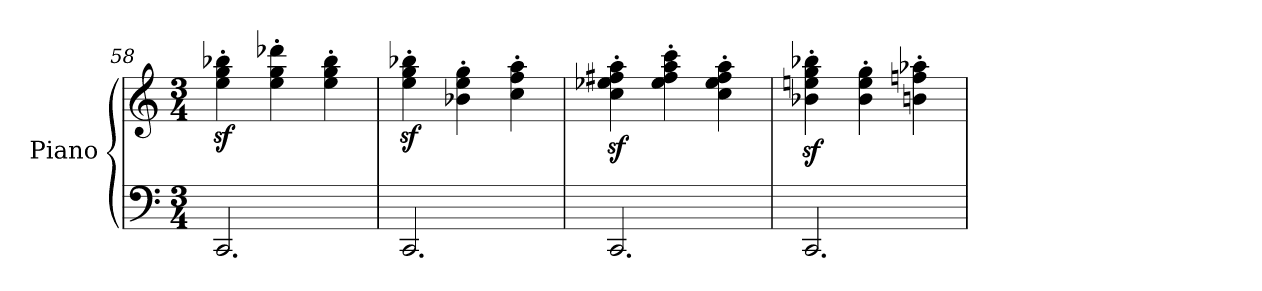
**kern	**kern
*part1	*part1
*staff2	*staff1
*I"Piano	*
*I'Pno.	*
*clefF4	*clefG2
*k[]	*k[]
*M3/4	*M3/4
=58	=58
*^	*
2.CC/	8DD!yy	4ee\z<' 4gg\z<' 4bb-X\z<'
.	8CC!yy	.
.	8DD!yy	4ee\' 4gg\' 4ddd-X\'
.	8CC!yy	.
.	8DD!yy	4ee\' 4gg\' 4bb-\'
.	8CC!yy	.
=59	=59	=59
2.CC/	8DD!yy	4ee\z<' 4gg\z<' 4bb-X\z<'
.	8CC!yy	.
.	8DD!yy	4b-X\' 4ee\' 4gg\'
.	8CC!yy	.
.	8DD!yy	4cc\' 4ff\' 4aa\'
.	8CC!yy	.
=60	=60	=60
2.CC/	8DD!yy	4cc\z<' 4ee-X\z<' 4ff#X\z<' 4aa\z<'
.	8CC!yy	.
.	8DD!yy	4ee-\' 4ff#\' 4aa\' 4ccc\'
.	8CC!yy	.
.	8DD!yy	4cc\' 4ee-\' 4ff#\' 4aa\'
.	8CC!yy	.
=61	=61	=61
2.CC/	8DD!yy	4b-X\z<' 4een\z<' 4gg\z<' 4bb-X\z<'
.	8CC!yy	.
.	8DD!yy	4b-\' 4ee\' 4gg\'
.	8CC!yy	.
.	8DD!yy	4bn\' 4ffn\' 4aa-X\'
.	8CC!yy	.
*v	*v	*
=	=
*-	*-
